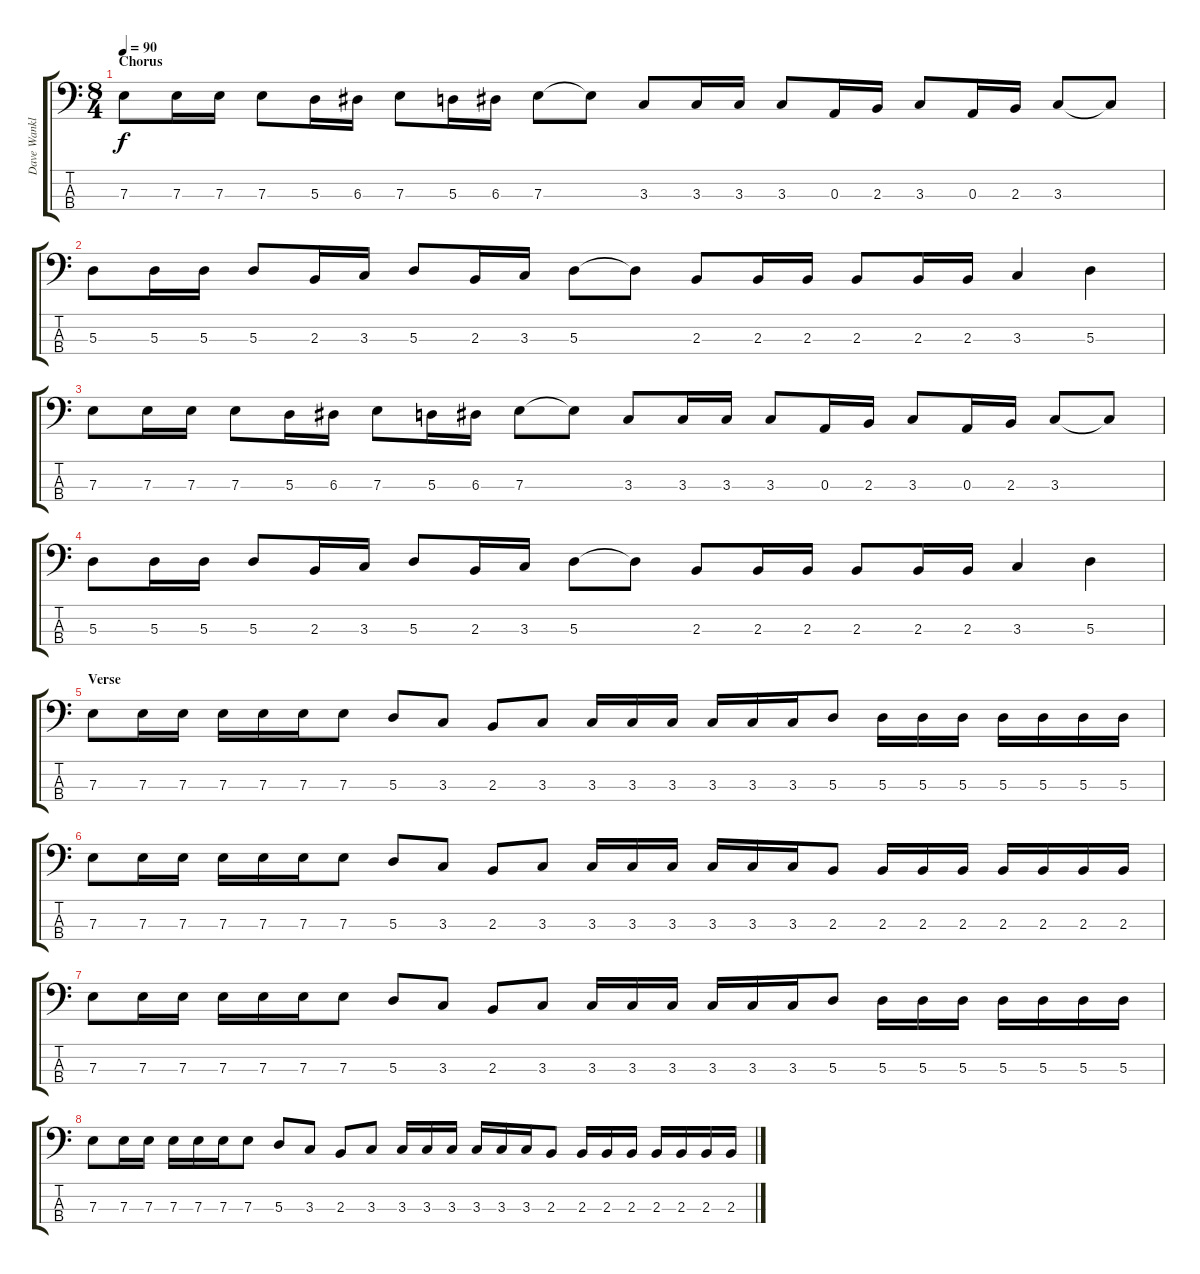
\track ("Dave Wanklin" "Dave Wankl") {instrument electricbassfinger}
\staff {score tabs}
\tuning (G2 D2 A1 E1) {hide}
\ts (8 4)
\section ("" "Chorus")
\tempo 90
\clef f4
\ks c
7.3.8{dy f} 7.3.16 7.3.16 7.3.8 5.3.16 6.3.16 7.3.8 5.3.16 6.3.16 7.3.8 7.3{t}.8 3.3.8 3.3.16 3.3.16 3.3.8 0.3.16 2.3.16 3.3.8 0.3.16 2.3.16 3.3.8 3.3{t}.8 |
5.3.8 5.3.16 5.3.16 5.3.8 2.3.16 3.3.16 5.3.8 2.3.16 3.3.16 5.3.8 5.3{t}.8 2.3.8 2.3.16 2.3.16 2.3.8 2.3.16 2.3.16 3.3.4 5.3.4 |
7.3.8 7.3.16 7.3.16 7.3.8 5.3.16 6.3.16 7.3.8 5.3.16 6.3.16 7.3.8 7.3{t}.8 3.3.8 3.3.16 3.3.16 3.3.8 0.3.16 2.3.16 3.3.8 0.3.16 2.3.16 3.3.8 3.3{t}.8 |
5.3.8 5.3.16 5.3.16 5.3.8 2.3.16 3.3.16 5.3.8 2.3.16 3.3.16 5.3.8 5.3{t}.8 2.3.8 2.3.16 2.3.16 2.3.8 2.3.16 2.3.16 3.3.4 5.3.4 |
\section ("" "Verse")
7.3.8 7.3.16 7.3.16 7.3.16 7.3.16 7.3.16 7.3.8 5.3.8 3.3.8 2.3.8 3.3.8 3.3.16 3.3.16 3.3.16 3.3.16 3.3.16 3.3.16 5.3.8 5.3.16 5.3.16 5.3.16 5.3.16 5.3.16 5.3.16 5.3.16 |
7.3.8 7.3.16 7.3.16 7.3.16 7.3.16 7.3.16 7.3.8 5.3.8 3.3.8 2.3.8 3.3.8 3.3.16 3.3.16 3.3.16 3.3.16 3.3.16 3.3.16 2.3.8 2.3.16 2.3.16 2.3.16 2.3.16 2.3.16 2.3.16 2.3.16 |
7.3.8 7.3.16 7.3.16 7.3.16 7.3.16 7.3.16 7.3.8 5.3.8 3.3.8 2.3.8 3.3.8 3.3.16 3.3.16 3.3.16 3.3.16 3.3.16 3.3.16 5.3.8 5.3.16 5.3.16 5.3.16 5.3.16 5.3.16 5.3.16 5.3.16 |
7.3.8 7.3.16 7.3.16 7.3.16 7.3.16 7.3.16 7.3.8 5.3.8 3.3.8 2.3.8 3.3.8 3.3.16 3.3.16 3.3.16 3.3.16 3.3.16 3.3.16 2.3.8 2.3.16 2.3.16 2.3.16 2.3.16 2.3.16 2.3.16 2.3.16
